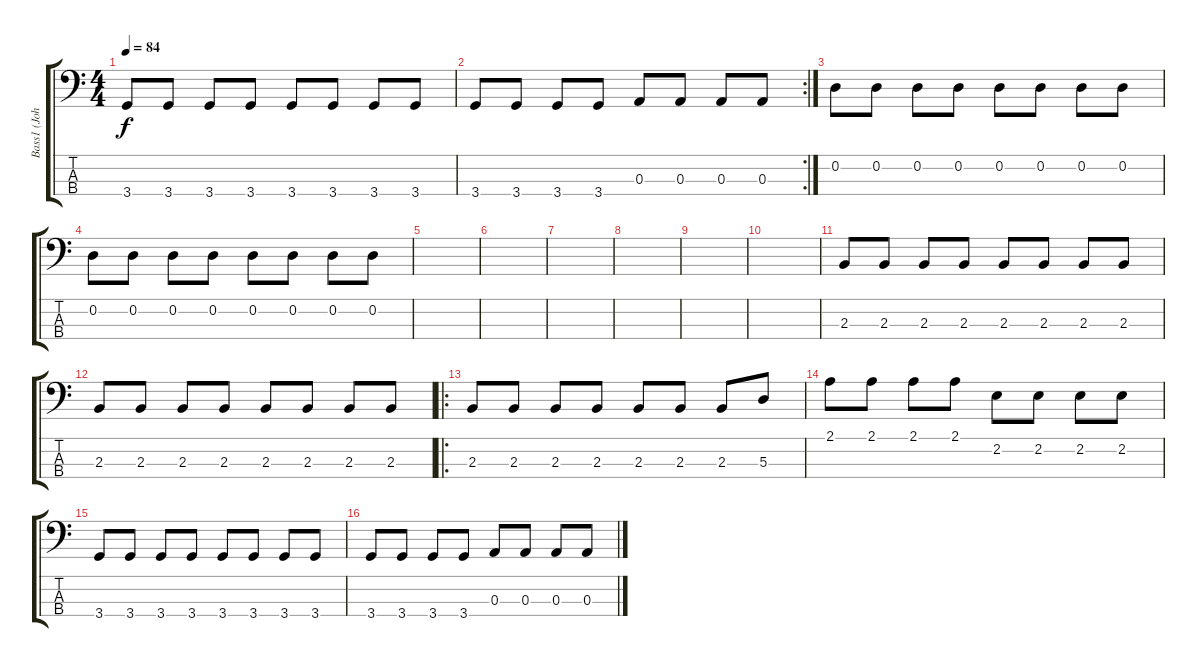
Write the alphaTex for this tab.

\track ("Bass1 (Johan)" "Bass1 (Joh") {instrument electricbassfinger}
\staff {score tabs}
\tuning (G2 D2 A1 E1) {hide}
\ts (4 4)
\tempo 84
\clef f4
\ks c
3.4.8{dy f} 3.4.8 3.4.8 3.4.8 3.4.8 3.4.8 3.4.8 3.4.8 |
\rc 2
3.4.8 3.4.8 3.4.8 3.4.8 0.3.8 0.3.8 0.3.8 0.3.8 |
0.2.8 0.2.8 0.2.8 0.2.8 0.2.8 0.2.8 0.2.8 0.2.8 |
0.2.8 0.2.8 0.2.8 0.2.8 0.2.8 0.2.8 0.2.8 0.2.8 |
|
|
|
|
|
|
2.3.8 2.3.8 2.3.8 2.3.8 2.3.8 2.3.8 2.3.8 2.3.8 |
2.3.8 2.3.8 2.3.8 2.3.8 2.3.8 2.3.8 2.3.8 2.3.8 |
\ro
2.3.8 2.3.8 2.3.8 2.3.8 2.3.8 2.3.8 2.3.8 5.3.8 |
2.1.8 2.1.8 2.1.8 2.1.8 2.2.8 2.2.8 2.2.8 2.2.8 |
3.4.8 3.4.8 3.4.8 3.4.8 3.4.8 3.4.8 3.4.8 3.4.8 |
3.4.8 3.4.8 3.4.8 3.4.8 0.3.8 0.3.8 0.3.8 0.3.8
